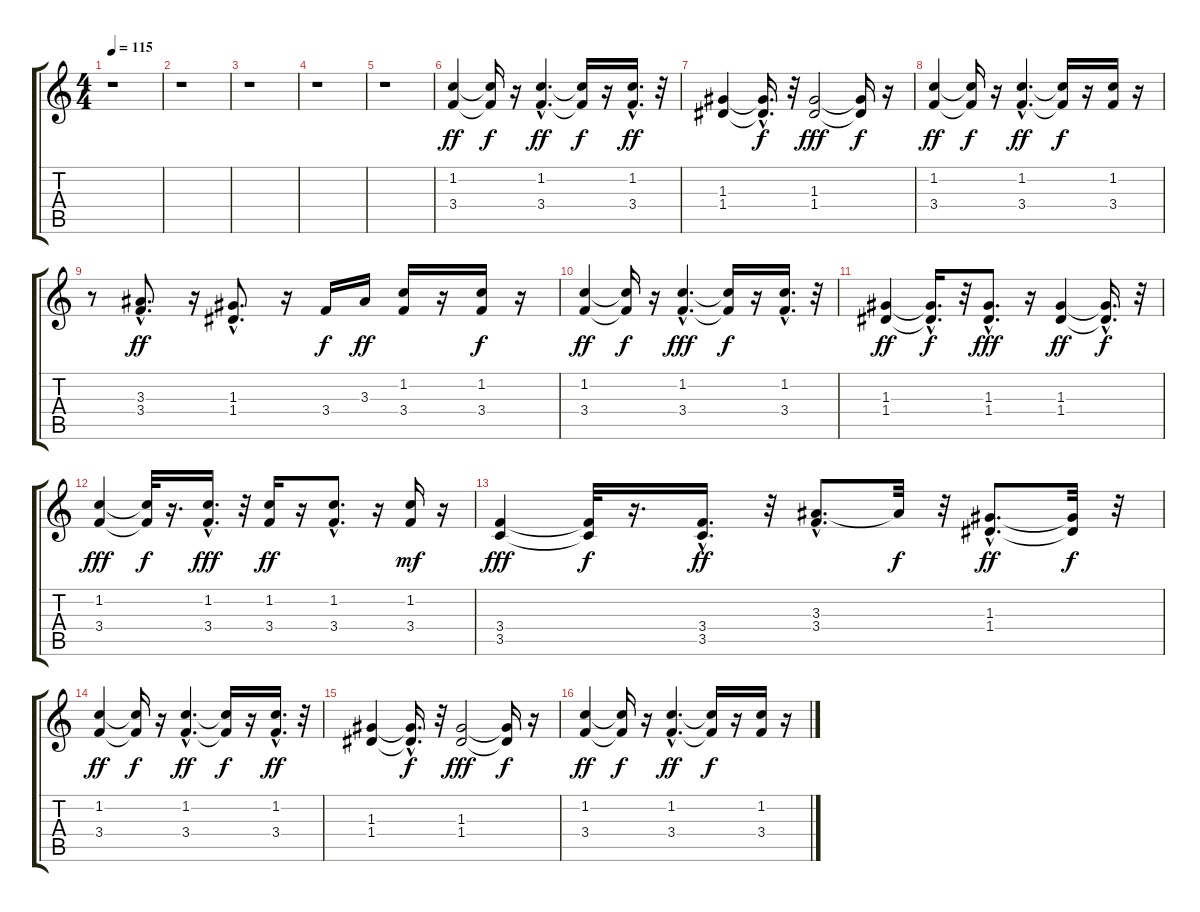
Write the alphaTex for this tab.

\track "" {instrument overdrivenguitar}
\staff {score tabs}
\tuning (E4 B3 G3 D3 A2 E2) {hide}
\ts (4 4)
\tempo 115
\clef g2
\ks c
r.1{dy ff} |
r.1 |
r.1 |
r.1 |
r.1 |
(1.2 3.4).4 (1.2{t} 3.4{t}).16{dy f} r.16 (1.2{hac} 3.4{hac}).4{d dy ff} (1.2{t} 3.4{t}).16{dy f} r.16 (1.2{hac} 3.4{hac}).16{d dy ff} r.32 |
(1.3 1.4).4 (1.3{hac t} 1.4{t}).16{d dy f} r.32 (1.3 1.4).2{dy fff} (1.3{t} 1.4{t}).16{dy f} r.16 |
(1.2 3.4).4{dy ff} (1.2{t} 3.4{t}).16{dy f} r.16 (1.2{hac} 3.4{hac}).4{d dy ff} (1.2{t} 3.4{t}).16{dy f} r.16 (1.2 3.4).16 r.16 |
r.8 (3.3{hac} 3.4{hac}).8{d dy ff} r.16 (1.3{hac} 1.4).8{d} r.16 3.4.16{dy f} 3.3.16{dy ff} (1.2 3.4).16 r.16 (1.2 3.4).16{dy f} r.16 |
(1.2 3.4).4{dy ff} (1.2{t} 3.4{t}).16{dy f} r.16 (1.2{hac} 3.4{hac}).4{d dy fff} (1.2{t} 3.4{t}).16{dy f} r.16 (1.2{hac} 3.4).16{d} r.32 |
(1.3 1.4).4{dy ff} (1.3{hac t} 1.4{t}).16{d dy f} r.32 (1.3{hac} 1.4{hac}).8{d dy fff} r.16 (1.3 1.4).4{dy ff} (1.3{hac t} 1.4{hac t}).16{d dy f} r.32 |
(1.2 3.4).4{dy fff} (1.2{t} 3.4{t}).32{dy f} r.16{d} (1.2{hac} 3.4{hac}).16{d dy fff} r.32 (1.2 3.4).16{dy ff} r.16 (1.2{hac} 3.4{hac}).8{d} r.16 (1.2 3.4).16{dy mf} r.16 |
(3.4 3.5).4{dy fff} (3.4{t} 3.5{t}).32{dy f} r.16{d} (3.4{hac} 3.5).16{d dy ff} r.32 (3.3{hac} 3.4{hac}).8{d} 3.3{t}.32{dy f} r.32 (1.3{hac} 1.4{hac}).8{d dy ff} (1.3{t} 1.4{t}).32{dy f} r.32 |
(1.2 3.4).4{dy ff} (1.2{t} 3.4{t}).16{dy f} r.16 (1.2{hac} 3.4{hac}).4{d dy ff} (1.2{t} 3.4{t}).16{dy f} r.16 (1.2{hac} 3.4{hac}).16{d dy ff} r.32 |
(1.3 1.4).4 (1.3{hac t} 1.4{t}).16{d dy f} r.32 (1.3 1.4).2{dy fff} (1.3{t} 1.4{t}).16{dy f} r.16 |
(1.2 3.4).4{dy ff} (1.2{t} 3.4{t}).16{dy f} r.16 (1.2{hac} 3.4{hac}).4{d dy ff} (1.2{t} 3.4{t}).16{dy f} r.16 (1.2 3.4).16 r.16
